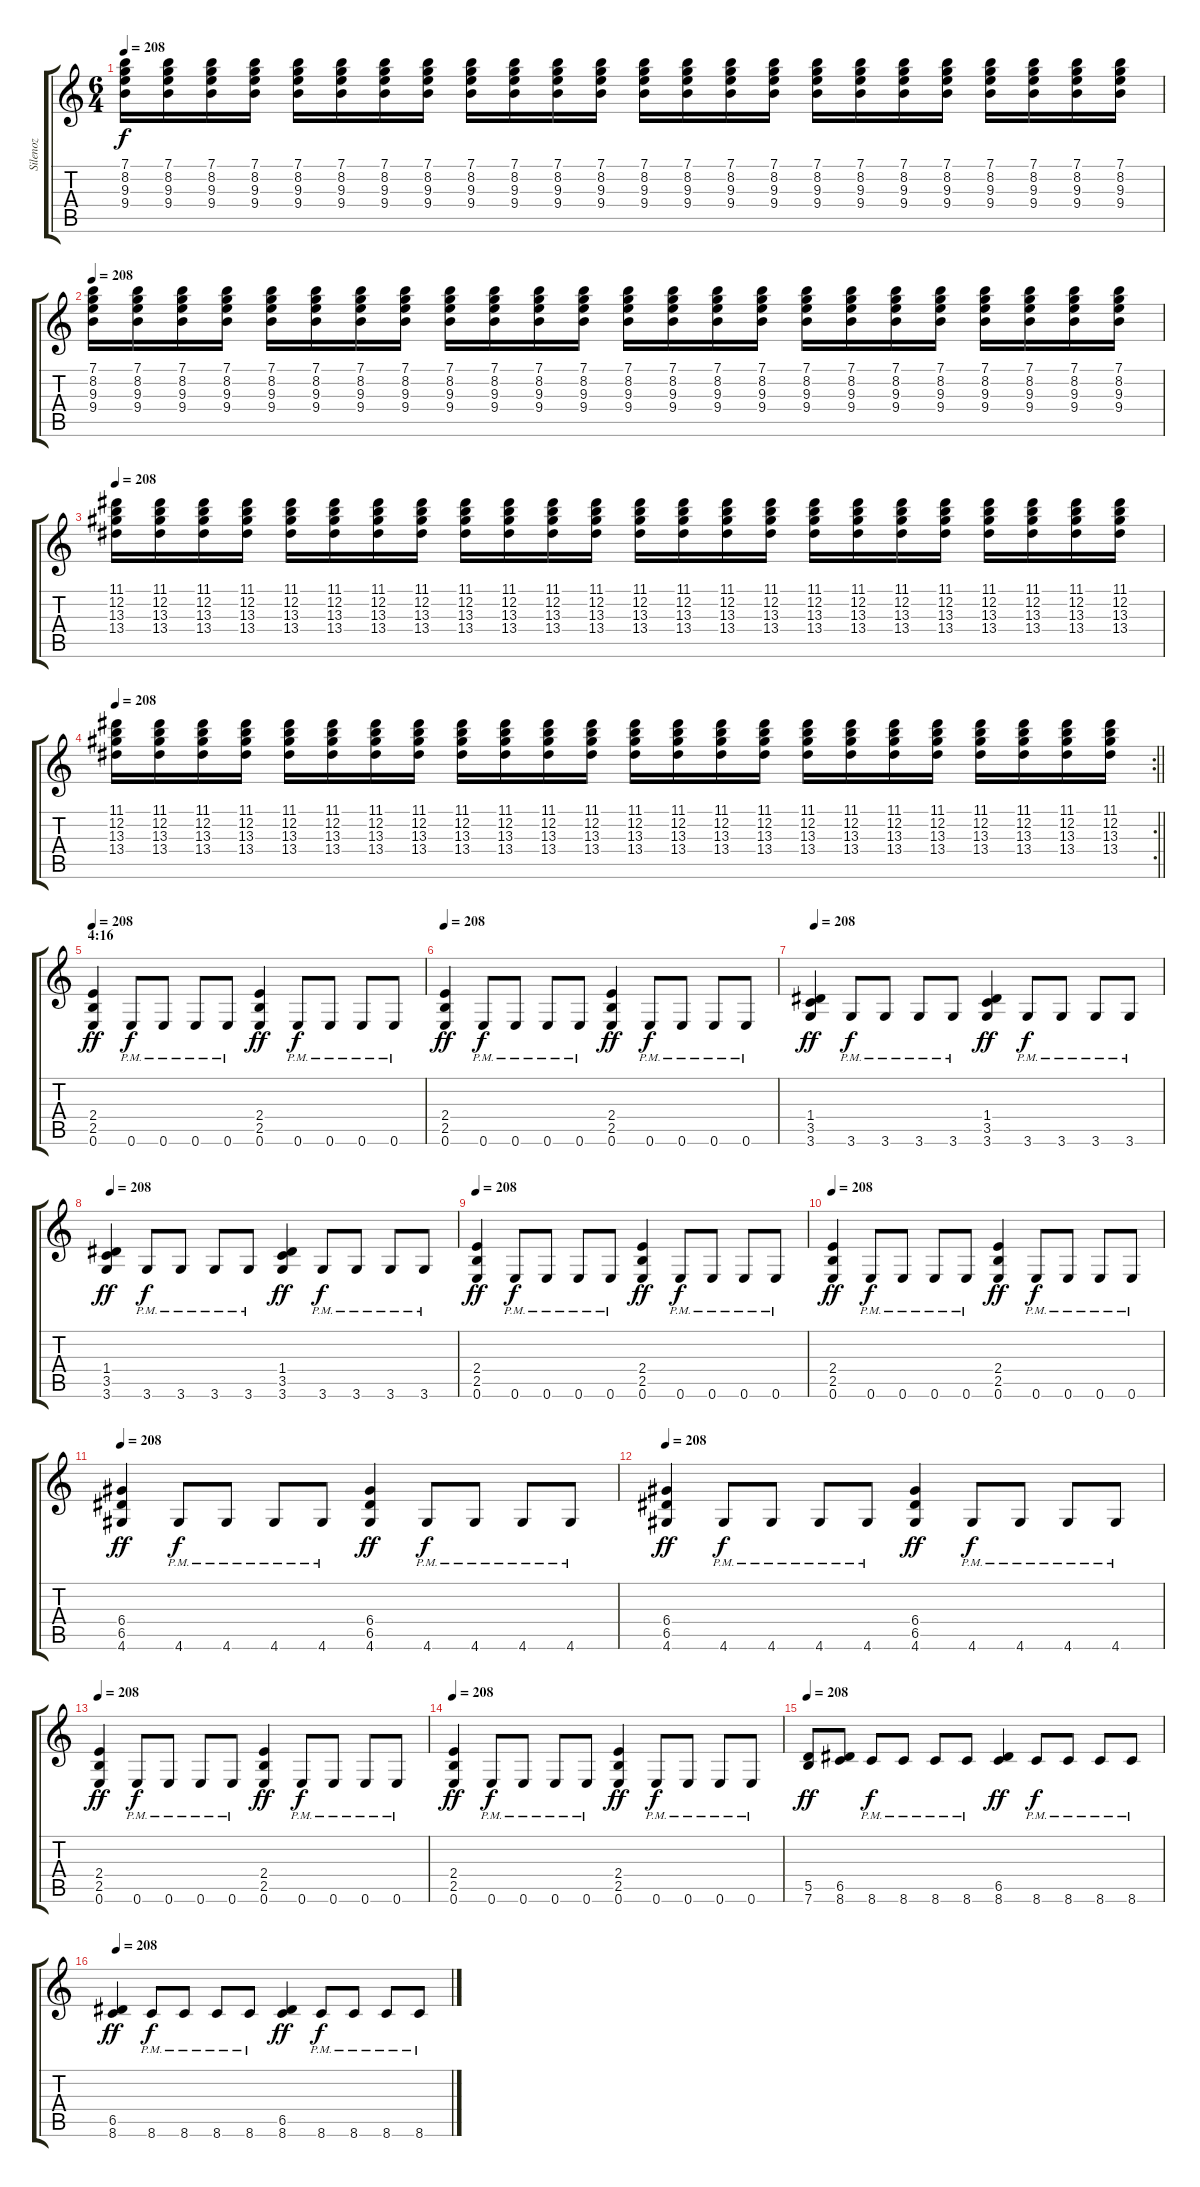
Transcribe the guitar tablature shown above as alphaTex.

\track ("Silenoz" "Silenoz") {instrument distortionguitar}
\staff {score tabs}
\tuning (E4 B3 G3 D3 A2 E2) {hide}
\ts (6 4)
\tempo 208
\clef g2
\ks c
(7.1 8.2 9.3 9.4).16{dy f} (7.1 8.2 9.3 9.4).16 (7.1 8.2 9.3 9.4).16 (7.1 8.2 9.3 9.4).16 (7.1 8.2 9.3 9.4).16 (7.1 8.2 9.3 9.4).16 (7.1 8.2 9.3 9.4).16 (7.1 8.2 9.3 9.4).16 (7.1 8.2 9.3 9.4).16 (7.1 8.2 9.3 9.4).16 (7.1 8.2 9.3 9.4).16 (7.1 8.2 9.3 9.4).16 (7.1 8.2 9.3 9.4).16 (7.1 8.2 9.3 9.4).16 (7.1 8.2 9.3 9.4).16 (7.1 8.2 9.3 9.4).16 (7.1 8.2 9.3 9.4).16 (7.1 8.2 9.3 9.4).16 (7.1 8.2 9.3 9.4).16 (7.1 8.2 9.3 9.4).16 (7.1 8.2 9.3 9.4).16 (7.1 8.2 9.3 9.4).16 (7.1 8.2 9.3 9.4).16 (7.1 8.2 9.3 9.4).16 |
\tempo 208
(7.1 8.2 9.3 9.4).16 (7.1 8.2 9.3 9.4).16 (7.1 8.2 9.3 9.4).16 (7.1 8.2 9.3 9.4).16 (7.1 8.2 9.3 9.4).16 (7.1 8.2 9.3 9.4).16 (7.1 8.2 9.3 9.4).16 (7.1 8.2 9.3 9.4).16 (7.1 8.2 9.3 9.4).16 (7.1 8.2 9.3 9.4).16 (7.1 8.2 9.3 9.4).16 (7.1 8.2 9.3 9.4).16 (7.1 8.2 9.3 9.4).16 (7.1 8.2 9.3 9.4).16 (7.1 8.2 9.3 9.4).16 (7.1 8.2 9.3 9.4).16 (7.1 8.2 9.3 9.4).16 (7.1 8.2 9.3 9.4).16 (7.1 8.2 9.3 9.4).16 (7.1 8.2 9.3 9.4).16 (7.1 8.2 9.3 9.4).16 (7.1 8.2 9.3 9.4).16 (7.1 8.2 9.3 9.4).16 (7.1 8.2 9.3 9.4).16 |
\tempo 208
(11.1 12.2 13.3 13.4).16 (11.1 12.2 13.3 13.4).16 (11.1 12.2 13.3 13.4).16 (11.1 12.2 13.3 13.4).16 (11.1 12.2 13.3 13.4).16 (11.1 12.2 13.3 13.4).16 (11.1 12.2 13.3 13.4).16 (11.1 12.2 13.3 13.4).16 (11.1 12.2 13.3 13.4).16 (11.1 12.2 13.3 13.4).16 (11.1 12.2 13.3 13.4).16 (11.1 12.2 13.3 13.4).16 (11.1 12.2 13.3 13.4).16 (11.1 12.2 13.3 13.4).16 (11.1 12.2 13.3 13.4).16 (11.1 12.2 13.3 13.4).16 (11.1 12.2 13.3 13.4).16 (11.1 12.2 13.3 13.4).16 (11.1 12.2 13.3 13.4).16 (11.1 12.2 13.3 13.4).16 (11.1 12.2 13.3 13.4).16 (11.1 12.2 13.3 13.4).16 (11.1 12.2 13.3 13.4).16 (11.1 12.2 13.3 13.4).16 |
\rc 2
\tempo 208
\barLineRight lightlight
(11.1 12.2 13.3 13.4).16 (11.1 12.2 13.3 13.4).16 (11.1 12.2 13.3 13.4).16 (11.1 12.2 13.3 13.4).16 (11.1 12.2 13.3 13.4).16 (11.1 12.2 13.3 13.4).16 (11.1 12.2 13.3 13.4).16 (11.1 12.2 13.3 13.4).16 (11.1 12.2 13.3 13.4).16 (11.1 12.2 13.3 13.4).16 (11.1 12.2 13.3 13.4).16 (11.1 12.2 13.3 13.4).16 (11.1 12.2 13.3 13.4).16 (11.1 12.2 13.3 13.4).16 (11.1 12.2 13.3 13.4).16 (11.1 12.2 13.3 13.4).16 (11.1 12.2 13.3 13.4).16 (11.1 12.2 13.3 13.4).16 (11.1 12.2 13.3 13.4).16 (11.1 12.2 13.3 13.4).16 (11.1 12.2 13.3 13.4).16 (11.1 12.2 13.3 13.4).16 (11.1 12.2 13.3 13.4).16 (11.1 12.2 13.3 13.4).16 |
\section ("" "4:16")
\tempo 208
(2.4 2.5 0.6).4{dy ff} 0.6{pm}.8{dy f} 0.6{pm}.8 0.6{pm}.8 0.6{pm}.8 (2.4 2.5 0.6).4{dy ff} 0.6{pm}.8{dy f} 0.6{pm}.8 0.6{pm}.8 0.6{pm}.8 |
\tempo 208
(2.4 2.5 0.6).4{dy ff} 0.6{pm}.8{dy f} 0.6{pm}.8 0.6{pm}.8 0.6{pm}.8 (2.4 2.5 0.6).4{dy ff} 0.6{pm}.8{dy f} 0.6{pm}.8 0.6{pm}.8 0.6{pm}.8 |
\tempo 208
(1.4 3.5 3.6).4{dy ff} 3.6{pm}.8{dy f} 3.6{pm}.8 3.6{pm}.8 3.6{pm}.8 (1.4 3.5 3.6).4{dy ff} 3.6{pm}.8{dy f} 3.6{pm}.8 3.6{pm}.8 3.6{pm}.8 |
\tempo 208
(1.4 3.5 3.6).4{dy ff} 3.6{pm}.8{dy f} 3.6{pm}.8 3.6{pm}.8 3.6{pm}.8 (1.4 3.5 3.6).4{dy ff} 3.6{pm}.8{dy f} 3.6{pm}.8 3.6{pm}.8 3.6{pm}.8 |
\tempo 208
(2.4 2.5 0.6).4{dy ff} 0.6{pm}.8{dy f} 0.6{pm}.8 0.6{pm}.8 0.6{pm}.8 (2.4 2.5 0.6).4{dy ff} 0.6{pm}.8{dy f} 0.6{pm}.8 0.6{pm}.8 0.6{pm}.8 |
\tempo 208
(2.4 2.5 0.6).4{dy ff} 0.6{pm}.8{dy f} 0.6{pm}.8 0.6{pm}.8 0.6{pm}.8 (2.4 2.5 0.6).4{dy ff} 0.6{pm}.8{dy f} 0.6{pm}.8 0.6{pm}.8 0.6{pm}.8 |
\tempo 208
(6.4 6.5 4.6).4{dy ff} 4.6{pm}.8{dy f} 4.6{pm}.8 4.6{pm}.8 4.6{pm}.8 (6.4 6.5 4.6).4{dy ff} 4.6{pm}.8{dy f} 4.6{pm}.8 4.6{pm}.8 4.6{pm}.8 |
\tempo 208
(6.4 6.5 4.6).4{dy ff} 4.6{pm}.8{dy f} 4.6{pm}.8 4.6{pm}.8 4.6{pm}.8 (6.4 6.5 4.6).4{dy ff} 4.6{pm}.8{dy f} 4.6{pm}.8 4.6{pm}.8 4.6{pm}.8 |
\tempo 208
(2.4 2.5 0.6).4{dy ff} 0.6{pm}.8{dy f} 0.6{pm}.8 0.6{pm}.8 0.6{pm}.8 (2.4 2.5 0.6).4{dy ff} 0.6{pm}.8{dy f} 0.6{pm}.8 0.6{pm}.8 0.6{pm}.8 |
\tempo 208
(2.4 2.5 0.6).4{dy ff} 0.6{pm}.8{dy f} 0.6{pm}.8 0.6{pm}.8 0.6{pm}.8 (2.4 2.5 0.6).4{dy ff} 0.6{pm}.8{dy f} 0.6{pm}.8 0.6{pm}.8 0.6{pm}.8 |
\tempo 208
(5.5 7.6).8{dy ff} (6.5 8.6).8 8.6{pm}.8{dy f} 8.6{pm}.8 8.6{pm}.8 8.6{pm}.8 (6.5 8.6).4{dy ff} 8.6{pm}.8{dy f} 8.6{pm}.8 8.6{pm}.8 8.6{pm}.8 |
\tempo 208
(6.5 8.6).4{dy ff} 8.6{pm}.8{dy f} 8.6{pm}.8 8.6{pm}.8 8.6{pm}.8 (6.5 8.6).4{dy ff} 8.6{pm}.8{dy f} 8.6{pm}.8 8.6{pm}.8 8.6{pm}.8
